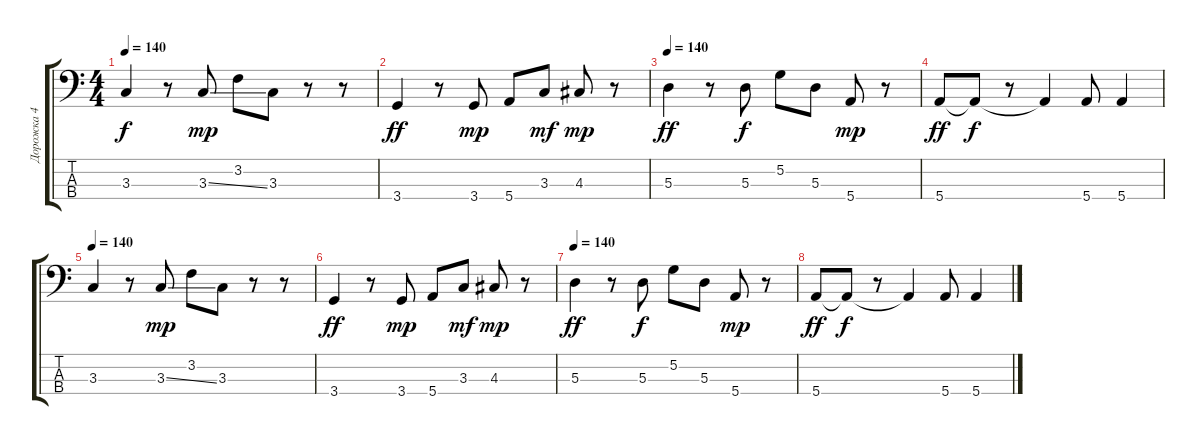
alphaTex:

\track ("Дорожка 4" "Дорожка 4") {instrument electricbasspick}
\staff {score tabs}
\tuning (G2 D2 A1 E1) {hide}
\ts (4 4)
\tempo 140
\clef f4
\ks c
3.3.4{dy f} r.8 3.3{ss}.8{dy mp} 3.2.8 3.3.8 r.8 r.8 |
3.4.4{dy ff} r.8 3.4.8{dy mp} 5.4.8 3.3.8{dy mf} 4.3.8{dy mp} r.8 |
\tempo 140
5.3.4{dy ff} r.8 5.3.8{dy f} 5.2.8 5.3.8 5.4.8{dy mp} r.8 |
5.4.8{dy ff} 5.4{t}.8{dy f} r.8 5.4{t}.4 5.4.8 5.4.4 |
\tempo 140
3.3.4 r.8 3.3{ss}.8{dy mp} 3.2.8 3.3.8 r.8 r.8 |
3.4.4{dy ff} r.8 3.4.8{dy mp} 5.4.8 3.3.8{dy mf} 4.3.8{dy mp} r.8 |
\tempo 140
5.3.4{dy ff} r.8 5.3.8{dy f} 5.2.8 5.3.8 5.4.8{dy mp} r.8 |
5.4.8{dy ff} 5.4{t}.8{dy f} r.8 5.4{t}.4 5.4.8 5.4.4
